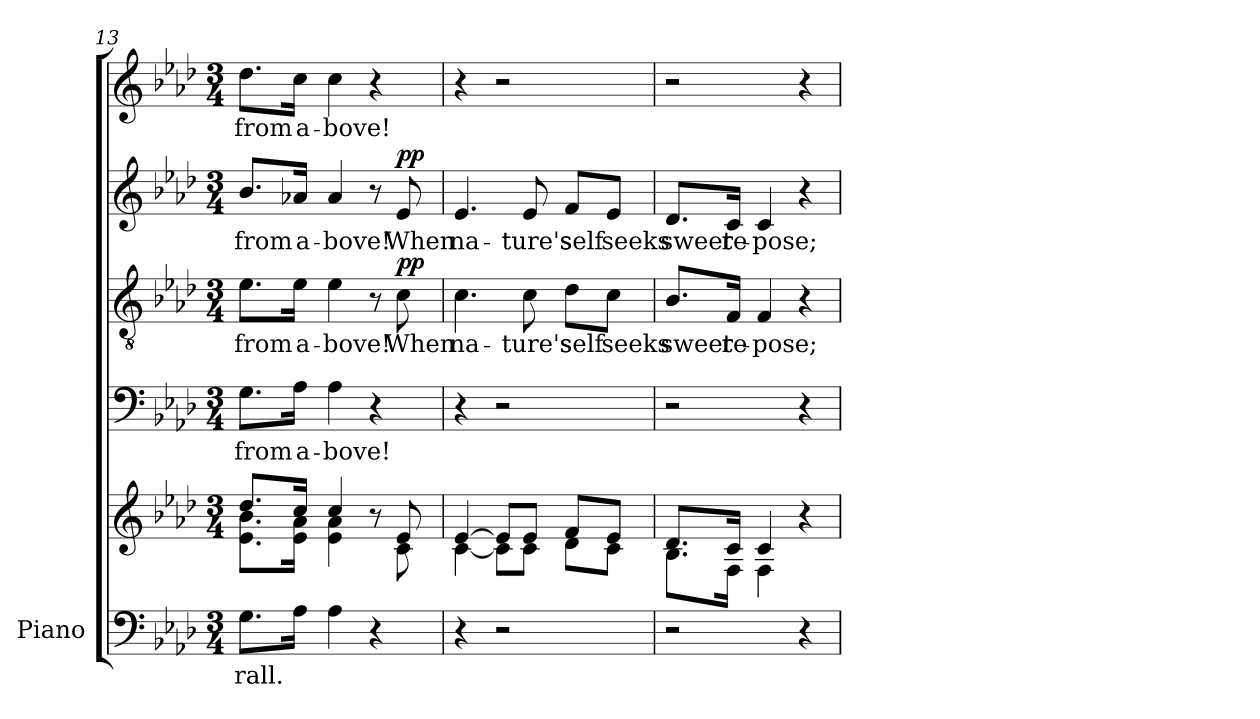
**kern	**text	**kern	**kern	**text	**kern	**text	**dynam	**kern	**text	**dynam	**kern	**text
*part5	*part5	*part5	*part4	*part4	*part3	*part3	*part3	*part2	*part2	*part2	*part1	*part1
*staff6	*staff6	*staff5	*staff4	*staff4	*staff3	*staff3	*staff3	*staff2	*staff2	*staff2	*staff1	*staff1
*I"Piano	*	*	*	*	*	*	*	*	*	*	*	*
*I'Pno.	*	*	*	*	*	*	*	*	*	*	*	*
*clefF4	*	*clefG2	*clefF4	*	*clefGv2	*	*	*clefG2	*	*	*clefG2	*
*	*	*	*	*	*ITrd7c12	*	*	*	*	*	*	*
*k[b-e-a-d-]	*	*k[b-e-a-d-]	*k[b-e-a-d-]	*	*k[b-e-a-d-]	*	*	*k[b-e-a-d-]	*	*	*k[b-e-a-d-]	*
*A-:	*	*A-:	*A-:	*	*A-:	*	*	*A-:	*	*	*A-:	*
*M3/4	*	*M3/4	*M3/4	*	*M3/4	*	*	*M3/4	*	*	*M3/4	*
=13	=13	=13	=13	=13	=13	=13	=13	=13	=13	=13	=13	=13
!	!LO:LY:b:color=#000000	!	!	!	!	!	!	!	!	!	!	!
*	*	*^	*	*	*	*	*	*	*	*	*	*
!	!	!	!	!	!LO:LY:b:color=#000000	!	!	!	!	!	!	!	!
!	!	!	!	!	!	!	!LO:LY:b:color=#000000	!	!	!	!	!	!
!	!	!	!	!	!	!	!	!	!	!LO:LY:b:color=#000000	!	!	!
!	!	!	!	!	!	!	!	!	!	!	!	!	!LO:LY:b:color=#000000
8.Gi\L	rall.	8.dd-i/L	8.e-i\ 8.b-iL	8.Gi\L	from	8.E-i\L	from	.	8.b-i/L	from	.	8.dd-i\L	from
!	!	!	!	!	!LO:LY:b:color=#000000	!	!	!	!	!	!	!	!
!	!	!	!	!	!	!	!LO:LY:b:color=#000000	!	!	!	!	!	!
!	!	!	!	!	!	!	!	!	!	!LO:LY:b:color=#000000	!	!	!
!	!	!	!	!	!	!	!	!	!	!	!	!	!LO:LY:b:color=#000000
16A-i\Jk	.	16cci/Jk	16e-i\ 16a-iJk	16A-i\Jk	a-	16E-i\Jk	a-	.	16a-Xi/Jk	a-	.	16cci\Jk	a-
!	!	!	!	!	!LO:LY:b:color=#000000	!	!	!	!	!	!	!	!
!	!	!	!	!	!	!	!LO:LY:b:color=#000000	!	!	!	!	!	!
!	!	!	!	!	!	!	!	!	!	!LO:LY:b:color=#000000	!	!	!
!	!	!	!	!	!	!	!	!	!	!	!	!	!LO:LY:b:color=#000000
4A-i\	.	4cci/	4e-i\ 4a-i	4A-i\	-bove!	4E-i\	-bove!	.	4a-i/	-bove!	.	4cci\	-bove!
4r	.	8ryy	8r	4r	.	8r	.	.	8r	.	.	4r	.
!	!	!	!	!	!	!	!LO:LY:b:color=#000000	!	!	!	!	!	!
!	!	!	!	!	!	!	!	!	!	!LO:LY:b:color=#000000	!	!	!
.	.	8e-i/	8ci\	.	.	8Ci\	When	pp	8e-i/	When	pp	.	.
=14	=14	=14	=14	=14	=14	=14	=14	=14	=14	=14	=14	=14	=14
!	!	!	!	!	!	!	!LO:LY:b:color=#000000	!	!	!	!	!	!
!	!	!	!	!	!	!	!	!	!	!LO:LY:b:color=#000000	!	!	!
4r	.	[4e-i/	[4ci\	4r	.	4.Ci\	na-	.	4.e-i/	na-	.	4r	.
2r	.	8e-i/L]	8ci\L]	2r	.	.	.	.	.	.	.	2r	.
!	!	!	!	!	!	!	!LO:LY:b:color=#000000	!	!	!	!	!	!
!	!	!	!	!	!	!	!	!	!	!LO:LY:b:color=#000000	!	!	!
.	.	8e-i/J	8ci\J	.	.	8Ci\	-ture's	.	8e-i/	-ture's	.	.	.
!	!	!	!	!	!	!	!LO:LY:b:color=#000000	!	!	!	!	!	!
!	!	!	!	!	!	!	!	!	!	!LO:LY:b:color=#000000	!	!	!
.	.	8fi/L	8d-i\L	.	.	8D-i\L	self	.	8fi/L	self	.	.	.
!	!	!	!	!	!	!	!LO:LY:b:color=#000000	!	!	!	!	!	!
!	!	!	!	!	!	!	!	!	!	!LO:LY:b:color=#000000	!	!	!
.	.	8e-i/J	8ci\J	.	.	8Ci\J	seeks	.	8e-i/J	seeks	.	.	.
=15	=15	=15	=15	=15	=15	=15	=15	=15	=15	=15	=15	=15	=15
!	!	!	!	!	!	!	!LO:LY:b:color=#000000	!	!	!	!	!	!
!	!	!	!	!	!	!	!	!	!	!LO:LY:b:color=#000000	!	!	!
2r	.	8.d-i/L	8.B-i\L	2r	.	8.BB-i/L	sweet	.	8.d-i/L	sweet	.	2r	.
!	!	!	!	!	!	!	!LO:LY:b:color=#000000	!	!	!	!	!	!
!	!	!	!	!	!	!	!	!	!	!LO:LY:b:color=#000000	!	!	!
.	.	16ci/Jk	16Fi\Jk	.	.	16FFi/Jk	re-	.	16ci/Jk	re-	.	.	.
!	!	!	!	!	!	!	!LO:LY:b:color=#000000	!	!	!	!	!	!
!	!	!	!	!	!	!	!	!	!	!LO:LY:b:color=#000000	!	!	!
.	.	4ci/	4Fi\	.	.	4FFi/	-pose;	.	4ci/	-pose;	.	.	.
4r	.	4r	4ryy	4r	.	4r	.	.	4r	.	.	4r	.
*	*	*v	*v	*	*	*	*	*	*	*	*	*	*
=	=	=	=	=	=	=	=	=	=	=	=	=
*-	*-	*-	*-	*-	*-	*-	*-	*-	*-	*-	*-	*-
